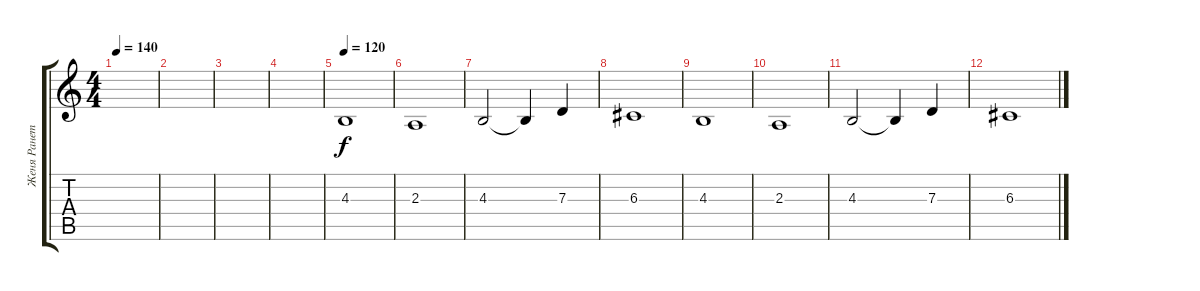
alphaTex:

\track ("Женя Ранетка" "Женя Ранет") {instrument stringensemble1}
\staff {score tabs}
\tuning (E4 B3 G3 D3 A2 E2) {hide}
\ts (4 4)
\tempo 140
\clef g2
\ks c
|
|
|
|
\tempo 120
4.3.1 |
2.3.1 |
4.3.2 4.3{t}.4 7.3.4 |
6.3.1 |
4.3.1 |
2.3.1 |
4.3.2 4.3{t}.4 7.3.4 |
6.3.1
